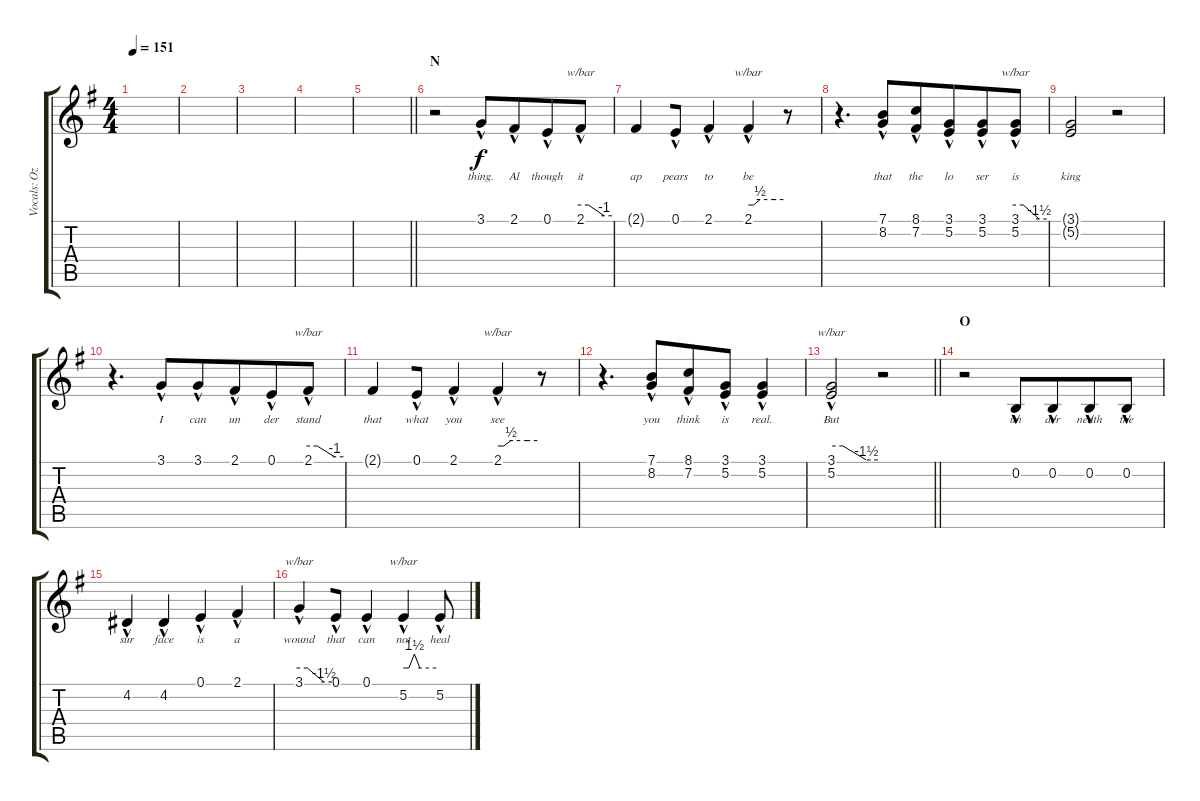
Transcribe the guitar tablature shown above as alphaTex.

\track ("Vocals: Ozzy" "Vocals: Oz") {instrument lead2sawtooth}
\staff {score tabs}
\tuning (E4 B3 G3 D3 A2 E2) {hide}
\ts (4 4)
\tempo 151
\clef g2
\ks g
|
|
|
|
\barLineRight lightlight
|
\section ("" "N")
r.2{beam merge} 3.1{hac}.8{lyrics (0 "thing.") lyrics (1 "") lyrics (2 "") lyrics (3 "") lyrics (4 "")} 2.1{hac}.8{lyrics (0 "Al") lyrics (1 "") lyrics (2 "") lyrics (3 "") lyrics (4 "") beam merge} 0.1{hac}.8{lyrics (0 "though") lyrics (1 "") lyrics (2 "") lyrics (3 "") lyrics (4 "")} 2.1{hac}.8{tbe (custom default 0 0 15 0 45 -4 60 -4) lyrics (0 "it") lyrics (1 "") lyrics (2 "") lyrics (3 "") lyrics (4 "")} |
2.1{t}.4{lyrics (0 "ap") lyrics (1 "") lyrics (2 "") lyrics (3 "") lyrics (4 "") beam merge} 0.1{hac}.8{lyrics (0 "pears") lyrics (1 "") lyrics (2 "") lyrics (3 "") lyrics (4 "")} 2.1{hac}.4{lyrics (0 "to") lyrics (1 "") lyrics (2 "") lyrics (3 "") lyrics (4 "")} 2.1{hac}.4{tbe (custom default 0 0 9 0 20 2 45 2 60 2) lyrics (0 "be") lyrics (1 "") lyrics (2 "") lyrics (3 "") lyrics (4 "")} r.8 |
r.4{d} (7.1{hac} 8.2{hac}).8{lyrics (0 "that") lyrics (1 "") lyrics (2 "") lyrics (3 "") lyrics (4 "") beam merge} (8.1{hac} 7.2{hac}).8{lyrics (0 "the") lyrics (1 "") lyrics (2 "") lyrics (3 "") lyrics (4 "")} (3.1{hac} 5.2{hac}).8{lyrics (0 "lo") lyrics (1 "") lyrics (2 "") lyrics (3 "") lyrics (4 "") beam merge} (3.1{hac} 5.2{hac}).8{lyrics (0 "ser") lyrics (1 "") lyrics (2 "") lyrics (3 "") lyrics (4 "")} (3.1{hac} 5.2{hac}).8{tbe (custom default 0 0 15 0 45 -6 60 -6) lyrics (0 "is") lyrics (1 "") lyrics (2 "") lyrics (3 "") lyrics (4 "")} |
(3.1{t} 5.2{t}).2{lyrics (0 "king") lyrics (1 "") lyrics (2 "") lyrics (3 "") lyrics (4 "")} r.2 |
r.4{d} 3.1{hac}.8{lyrics (0 "I") lyrics (1 "") lyrics (2 "") lyrics (3 "") lyrics (4 "") beam merge} 3.1{hac}.8{lyrics (0 "can") lyrics (1 "") lyrics (2 "") lyrics (3 "") lyrics (4 "")} 2.1{hac}.8{lyrics (0 "un") lyrics (1 "") lyrics (2 "") lyrics (3 "") lyrics (4 "") beam merge} 0.1{hac}.8{lyrics (0 "der") lyrics (1 "") lyrics (2 "") lyrics (3 "") lyrics (4 "")} 2.1{hac}.8{tbe (custom default 0 0 15 0 45 -4 60 -4) lyrics (0 "stand") lyrics (1 "") lyrics (2 "") lyrics (3 "") lyrics (4 "")} |
2.1{t}.4{lyrics (0 "that") lyrics (1 "") lyrics (2 "") lyrics (3 "") lyrics (4 "") beam merge} 0.1{hac}.8{lyrics (0 "what") lyrics (1 "") lyrics (2 "") lyrics (3 "") lyrics (4 "")} 2.1{hac}.4{lyrics (0 "you") lyrics (1 "") lyrics (2 "") lyrics (3 "") lyrics (4 "")} 2.1{hac}.4{tbe (custom default 0 0 9 0 20 2 45 2 60 2) lyrics (0 "see") lyrics (1 "") lyrics (2 "") lyrics (3 "") lyrics (4 "")} r.8 |
r.4{d} (7.1{hac} 8.2{hac}).8{lyrics (0 "you") lyrics (1 "") lyrics (2 "") lyrics (3 "") lyrics (4 "") beam merge} (8.1{hac} 7.2{hac}).8{lyrics (0 "think") lyrics (1 "") lyrics (2 "") lyrics (3 "") lyrics (4 "")} (3.1{hac} 5.2{hac}).8{lyrics (0 "is") lyrics (1 "") lyrics (2 "") lyrics (3 "") lyrics (4 "")} (3.1{hac} 5.2{hac}).4{lyrics (0 "real.") lyrics (1 "") lyrics (2 "") lyrics (3 "") lyrics (4 "")} |
\barLineRight lightlight
(3.1{hac} 5.2{hac}).2{tbe (custom default 0 0 15 0 45 -6 60 -6) lyrics (0 "But") lyrics (1 "") lyrics (2 "") lyrics (3 "") lyrics (4 "")} r.2 |
\section ("" "O")
r.2 0.2{hac}.8{lyrics (0 "un") lyrics (1 "") lyrics (2 "") lyrics (3 "") lyrics (4 "")} 0.2{hac}.8{lyrics (0 "der") lyrics (1 "") lyrics (2 "") lyrics (3 "") lyrics (4 "") beam merge} 0.2{hac}.8{lyrics (0 "neath") lyrics (1 "") lyrics (2 "") lyrics (3 "") lyrics (4 "")} 0.2{hac}.8{lyrics (0 "the") lyrics (1 "") lyrics (2 "") lyrics (3 "") lyrics (4 "")} |
4.2{hac}.4{lyrics (0 "sur") lyrics (1 "") lyrics (2 "") lyrics (3 "") lyrics (4 "")} 4.2{hac}.4{lyrics (0 "face") lyrics (1 "") lyrics (2 "") lyrics (3 "") lyrics (4 "")} 0.1{hac}.4{lyrics (0 "is") lyrics (1 "") lyrics (2 "") lyrics (3 "") lyrics (4 "")} 2.1{hac}.4{lyrics (0 "a") lyrics (1 "") lyrics (2 "") lyrics (3 "") lyrics (4 "")} |
3.1{hac}.4{tbe (custom default 0 0 15 0 45 -6 60 -6) lyrics (0 "wound") lyrics (1 "") lyrics (2 "") lyrics (3 "") lyrics (4 "") beam merge} 0.1{hac}.8{lyrics (0 "that") lyrics (1 "") lyrics (2 "") lyrics (3 "") lyrics (4 "")} 0.1{hac}.4{lyrics (0 "can") lyrics (1 "") lyrics (2 "") lyrics (3 "") lyrics (4 "")} 5.2{hac}.4{tbe (custom default 0 0 10 0 20 6 30 0 60 0) lyrics (0 "not") lyrics (1 "") lyrics (2 "") lyrics (3 "") lyrics (4 "")} 5.2{hac}.8{lyrics (0 "heal") lyrics (1 "") lyrics (2 "") lyrics (3 "") lyrics (4 "")}
